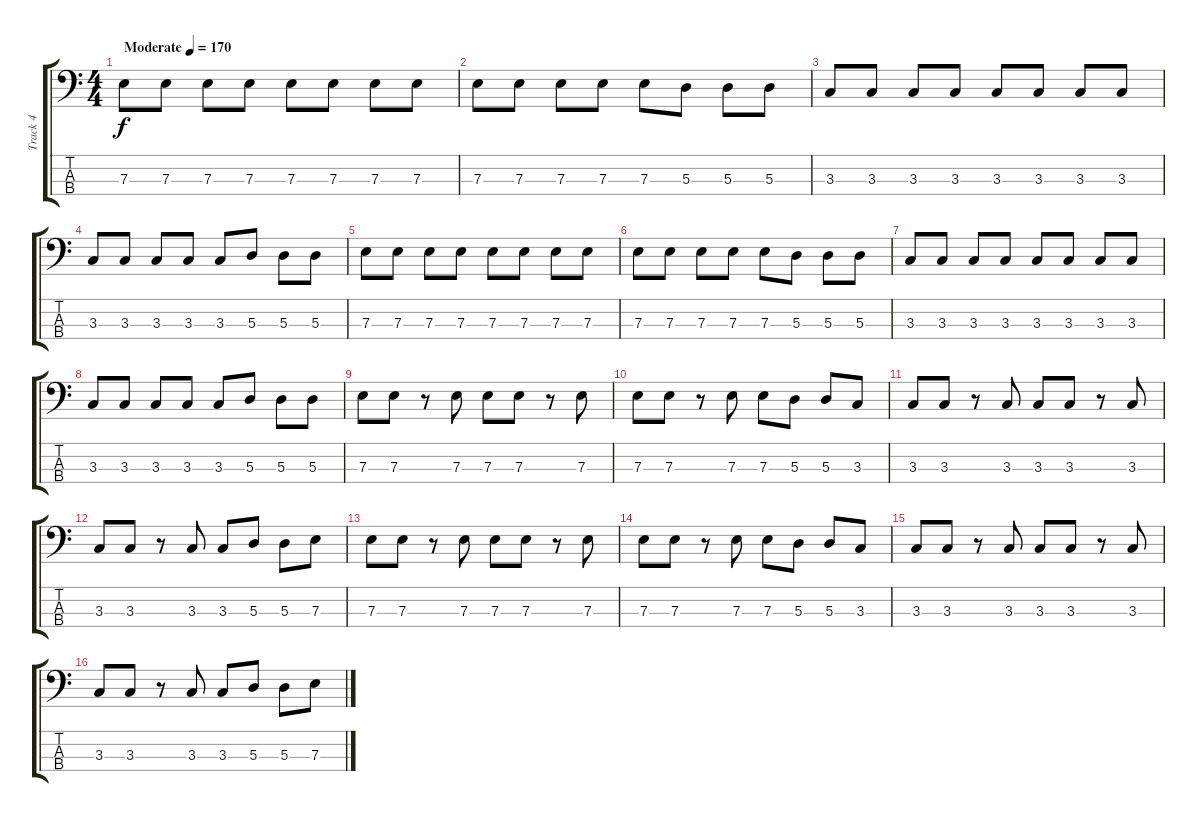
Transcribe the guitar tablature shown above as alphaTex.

\track ("Track 4" "Track 4") {instrument electricbassfinger bank 211}
\staff {score tabs}
\tuning (G2 D2 A1 E1) {hide}
\ts (4 4)
\tempo (170 "Moderate")
\clef f4
\ks c
7.3.8{dy f instrument electricbassfinger} 7.3.8 7.3.8 7.3.8 7.3.8 7.3.8 7.3.8 7.3.8 |
7.3.8 7.3.8 7.3.8 7.3.8 7.3.8 5.3.8 5.3.8 5.3.8 |
3.3.8 3.3.8 3.3.8 3.3.8 3.3.8 3.3.8 3.3.8 3.3.8 |
3.3.8 3.3.8 3.3.8 3.3.8 3.3.8 5.3.8 5.3.8 5.3.8 |
7.3.8 7.3.8 7.3.8 7.3.8 7.3.8 7.3.8 7.3.8 7.3.8 |
7.3.8 7.3.8 7.3.8 7.3.8 7.3.8 5.3.8 5.3.8 5.3.8 |
3.3.8 3.3.8 3.3.8 3.3.8 3.3.8 3.3.8 3.3.8 3.3.8 |
3.3.8 3.3.8 3.3.8 3.3.8 3.3.8 5.3.8 5.3.8 5.3.8 |
7.3.8 7.3.8 r.8 7.3.8 7.3.8 7.3.8 r.8 7.3.8 |
7.3.8 7.3.8 r.8 7.3.8 7.3.8 5.3.8 5.3.8 3.3.8 |
3.3.8 3.3.8 r.8 3.3.8 3.3.8 3.3.8 r.8 3.3.8 |
3.3.8 3.3.8 r.8 3.3.8 3.3.8 5.3.8 5.3.8 7.3.8 |
7.3.8 7.3.8 r.8 7.3.8 7.3.8 7.3.8 r.8 7.3.8 |
7.3.8 7.3.8 r.8 7.3.8 7.3.8 5.3.8 5.3.8 3.3.8 |
3.3.8 3.3.8 r.8 3.3.8 3.3.8 3.3.8 r.8 3.3.8 |
3.3.8 3.3.8 r.8 3.3.8 3.3.8 5.3.8 5.3.8 7.3.8
